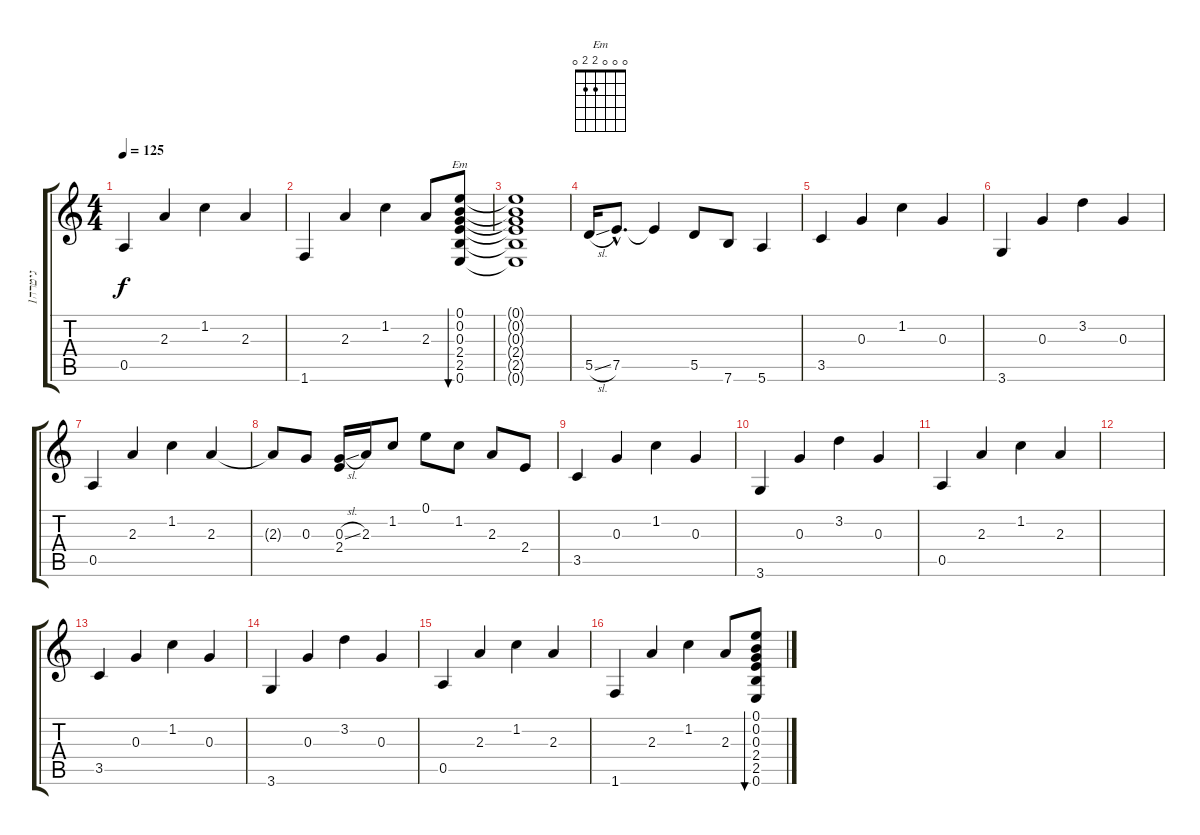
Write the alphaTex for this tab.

\track ("גיטרה1" "גיטרה1") {instrument overdrivenguitar}
\staff {score tabs}
\tuning (E4 B3 G3 D3 A2 E2) {hide}
\chord ("Em" 0 0 0 2 2 0)
\ts (4 4)
\tempo 125
\clef g2
\ks c
0.5.4{dy f} 2.3.4 1.2.4 2.3.4 |
1.6.4 2.3.4 1.2.4 2.3.8 (0.1 0.2 0.3 2.4 2.5 0.6).8{bu 480 ch "Em"} |
(0.1{t} 0.2{t} 0.3{t} 2.4{t} 2.5{t} 0.6{t}).1 |
5.5{sl}.16 7.5{hac}.8{d} 7.5{t}.4 5.5.8 7.6.8 5.6.4 |
3.5.4 0.3.4 1.2.4 0.3.4 |
3.6.4 0.3.4 3.2.4 0.3.4 |
0.5.4 2.3.4 1.2.4 2.3.4 |
2.3{t}.8 0.3.8 (0.3{sl} 2.4).16 2.3.16 1.2.8 0.1.8 1.2.8 2.3.8 2.4.8 |
3.5.4 0.3.4 1.2.4 0.3.4 |
3.6.4 0.3.4 3.2.4 0.3.4 |
0.5.4 2.3.4 1.2.4 2.3.4 |
|
3.5.4 0.3.4 1.2.4 0.3.4 |
3.6.4 0.3.4 3.2.4 0.3.4 |
0.5.4 2.3.4 1.2.4 2.3.4 |
1.6.4 2.3.4 1.2.4 2.3.8 (0.1 0.2 0.3 2.4 2.5 0.6).8{bu 480}
